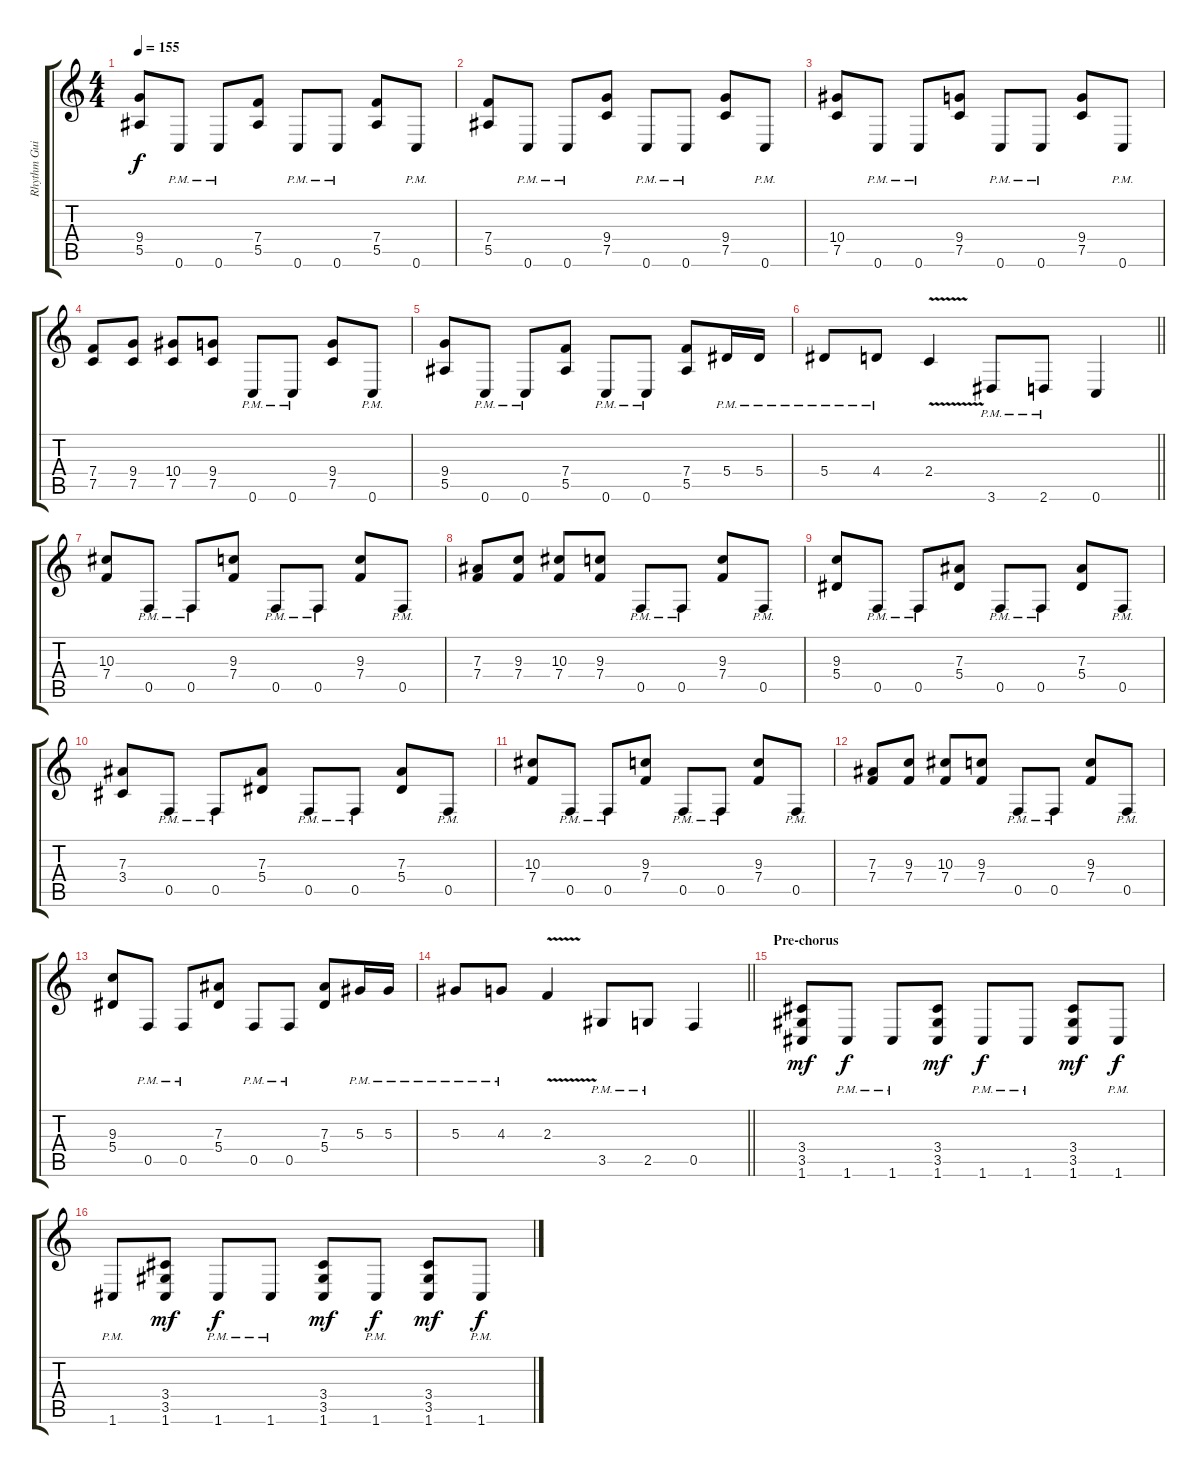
\track ("Rhythm Guitar I" "Rhythm Gui") {instrument distortionguitar}
\staff {score tabs}
\tuning (C4 G3 Eb3 Bb2 F2 C2) {hide}
\ts (4 4)
\tempo 155
\clef g2
\ks c
(9.4 5.5).8{dy f} 0.6{pm}.8 0.6{pm}.8 (7.4 5.5).8 0.6{pm}.8 0.6{pm}.8 (7.4 5.5).8 0.6{pm}.8 |
(7.4 5.5).8 0.6{pm}.8 0.6{pm}.8 (9.4 7.5).8 0.6{pm}.8 0.6{pm}.8 (9.4 7.5).8 0.6{pm}.8 |
(10.4 7.5).8 0.6{pm}.8 0.6{pm}.8 (9.4 7.5).8 0.6{pm}.8 0.6{pm}.8 (9.4 7.5).8 0.6{pm}.8 |
(7.4 7.5).8 (9.4 7.5).8 (10.4 7.5).8 (9.4 7.5).8 0.6{pm}.8 0.6{pm}.8 (9.4 7.5).8 0.6{pm}.8 |
(9.4 5.5).8 0.6{pm}.8 0.6{pm}.8 (7.4 5.5).8 0.6{pm}.8 0.6{pm}.8 (7.4 5.5).8 5.4{pm}.16 5.4{pm}.16 |
\barLineRight lightlight
5.4{pm}.8 4.4{pm}.8 2.4{v}.4 3.6{pm}.8 2.6{pm}.8 0.6.4 |
(10.3 7.4).8{volume 12} 0.5{pm}.8 0.5{pm}.8 (9.3 7.4).8 0.5{pm}.8 0.5{pm}.8 (9.3 7.4).8 0.5{pm}.8 |
(7.3 7.4).8 (9.3 7.4).8 (10.3 7.4).8 (9.3 7.4).8 0.5{pm}.8 0.5{pm}.8 (9.3 7.4).8 0.5{pm}.8 |
(9.3 5.4).8 0.5{pm}.8 0.5{pm}.8 (7.3 5.4).8 0.5{pm}.8 0.5{pm}.8 (7.3 5.4).8 0.5{pm}.8 |
(7.3 3.4).8 0.5{pm}.8 0.5{pm}.8 (7.3 5.4).8 0.5{pm}.8 0.5{pm}.8 (7.3 5.4).8 0.5{pm}.8 |
(10.3 7.4).8 0.5{pm}.8 0.5{pm}.8 (9.3 7.4).8 0.5{pm}.8 0.5{pm}.8 (9.3 7.4).8 0.5{pm}.8 |
(7.3 7.4).8 (9.3 7.4).8 (10.3 7.4).8 (9.3 7.4).8 0.5{pm}.8 0.5{pm}.8 (9.3 7.4).8 0.5{pm}.8 |
(9.3 5.4).8 0.5{pm}.8 0.5{pm}.8 (7.3 5.4).8 0.5{pm}.8 0.5{pm}.8 (7.3 5.4).8 5.3{pm}.16{volume 13} 5.3{pm}.16 |
\barLineRight lightlight
5.3{pm}.8 4.3{pm}.8 2.3{v}.4 3.5{pm}.8 2.5{pm}.8 0.5.4 |
\section ("" "Pre-chorus")
(3.4 3.5 1.6).8{dy mf} 1.6{pm}.8{dy f} 1.6{pm}.8 (3.4 3.5 1.6).8{dy mf} 1.6{pm}.8{dy f} 1.6{pm}.8 (3.4 3.5 1.6).8{dy mf} 1.6{pm}.8{dy f} |
1.6{pm}.8 (3.4 3.5 1.6).8{dy mf} 1.6{pm}.8{dy f} 1.6{pm}.8 (3.4 3.5 1.6).8{dy mf} 1.6{pm}.8{dy f} (3.4 3.5 1.6).8{dy mf} 1.6{pm}.8{dy f}
